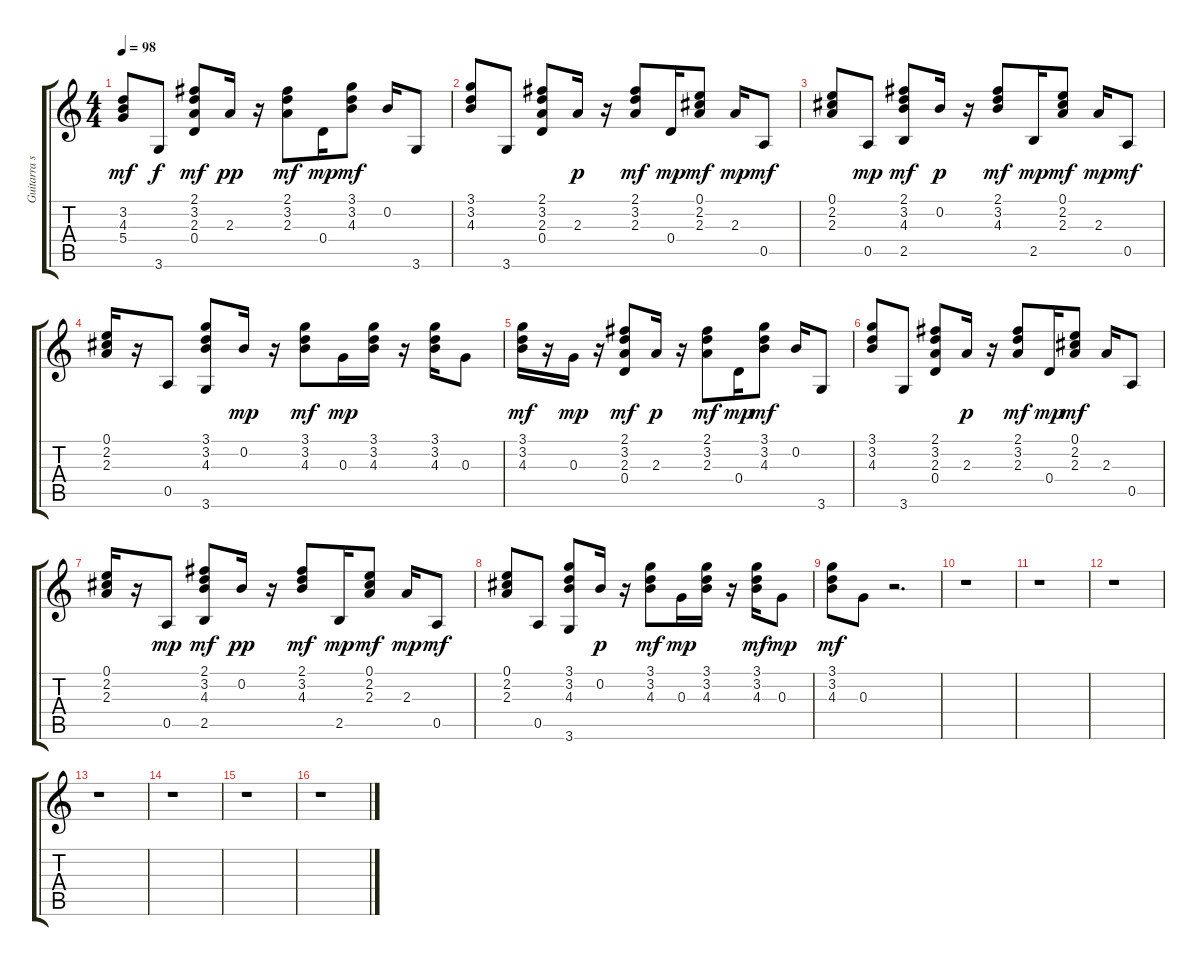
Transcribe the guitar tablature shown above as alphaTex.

\track ("Guitarra steel" "Guitarra s") {instrument acousticguitarsteel}
\staff {score tabs}
\tuning (E4 B3 G3 D3 A2 E2) {hide}
\ts (4 4)
\tempo 98
\clef g2
\ks c
(3.2 4.3 5.4).8{dy mf} 3.6.8{dy f} (2.1 3.2 2.3 0.4).8{dy mf} 2.3.16{dy pp} r.16 (2.1 3.2 2.3).8{dy mf} 0.4.16{dy mp} (3.1 3.2 4.3).8{dy mf} 0.2.16 3.6.8 |
(3.1 3.2 4.3).8 3.6.8 (2.1 3.2 2.3 0.4).8 2.3.16{dy p} r.16 (2.1 3.2 2.3).8{dy mf} 0.4.16{dy mp} (0.1 2.2 2.3).8{dy mf} 2.3.16{dy mp} 0.5.8{dy mf} |
(0.1 2.2 2.3).8 0.5.8{dy mp} (2.1 3.2 4.3 2.5).8{dy mf} 0.2.16{dy p} r.16 (2.1 3.2 4.3).8{dy mf} 2.5.16{dy mp} (0.1 2.2 2.3).8{dy mf} 2.3.16{dy mp} 0.5.8{dy mf} |
(0.1 2.2 2.3).16 r.16 0.5.8 (3.1 3.2 4.3 3.6).8 0.2.16{dy mp} r.16 (3.1 3.2 4.3).8{dy mf} 0.3.16{dy mp} (3.1 3.2 4.3).16 r.16 (3.1 3.2 4.3).16 0.3.8 |
(3.1 3.2 4.3).16{dy mf} r.16 0.3.16{dy mp} r.16 (2.1 3.2 2.3 0.4).8{dy mf} 2.3.16{dy p} r.16 (2.1 3.2 2.3).8{dy mf} 0.4.16{dy mp} (3.1 3.2 4.3).8{dy mf} 0.2.16 3.6.8 |
(3.1 3.2 4.3).8 3.6.8 (2.1 3.2 2.3 0.4).8 2.3.16{dy p} r.16 (2.1 3.2 2.3).8{dy mf} 0.4.16{dy mp} (0.1 2.2 2.3).8{dy mf} 2.3.16 0.5.8 |
(0.1 2.2 2.3).16 r.16 0.5.8{dy mp} (2.1 3.2 4.3 2.5).8{dy mf} 0.2.16{dy pp} r.16 (2.1 3.2 4.3).8{dy mf} 2.5.16{dy mp} (0.1 2.2 2.3).8{dy mf} 2.3.16{dy mp} 0.5.8{dy mf} |
(0.1 2.2 2.3).8 0.5.8 (3.1 3.2 4.3 3.6).8 0.2.16{dy p} r.16 (3.1 3.2 4.3).8{dy mf} 0.3.16{dy mp} (3.1 3.2 4.3).16 r.16 (3.1 3.2 4.3).16{dy mf} 0.3.8{dy mp} |
(3.1 3.2 4.3).8{dy mf} 0.3.8 r.2{d} |
r.1 |
r.1 |
r.1 |
r.1 |
r.1 |
r.1 |
r.1
